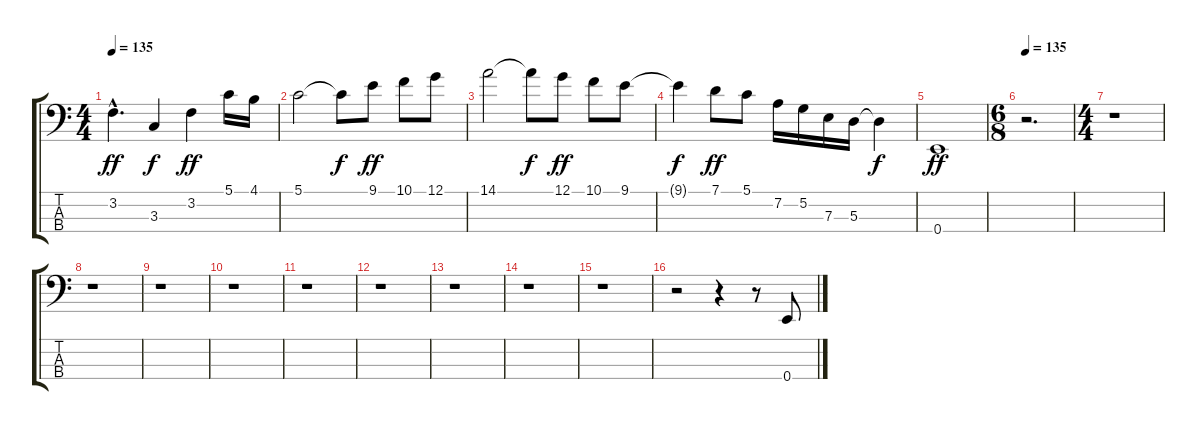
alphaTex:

\track "" {instrument electricbasspick}
\staff {score tabs}
\tuning (G2 D2 A1 E1) {hide}
\ts (4 4)
\tempo 135
\clef f4
\ks c
3.2{hac}.4{d dy ff} 3.3.4{dy f} 3.2.4{dy ff} 5.1.16 4.1.16 |
5.1.2 5.1{t}.8{dy f} 9.1.8{dy ff} 10.1.8 12.1.8 |
14.1.2 14.1{t}.8{dy f} 12.1.8{dy ff} 10.1.8 9.1.8 |
9.1{t}.4{dy f} 7.1.8{dy ff} 5.1.8 7.2.16 5.2.16 7.3.16 5.3.16 5.3{t}.4{dy f} |
0.4.1{dy ff} |
\ts (6 8)
\tempo 135
r.2{d} |
\ts (4 4)
r.1 |
r.1 |
r.1 |
r.1 |
r.1 |
r.1 |
r.1 |
r.1 |
r.1 |
r.2 r.4 r.8 0.4.8
